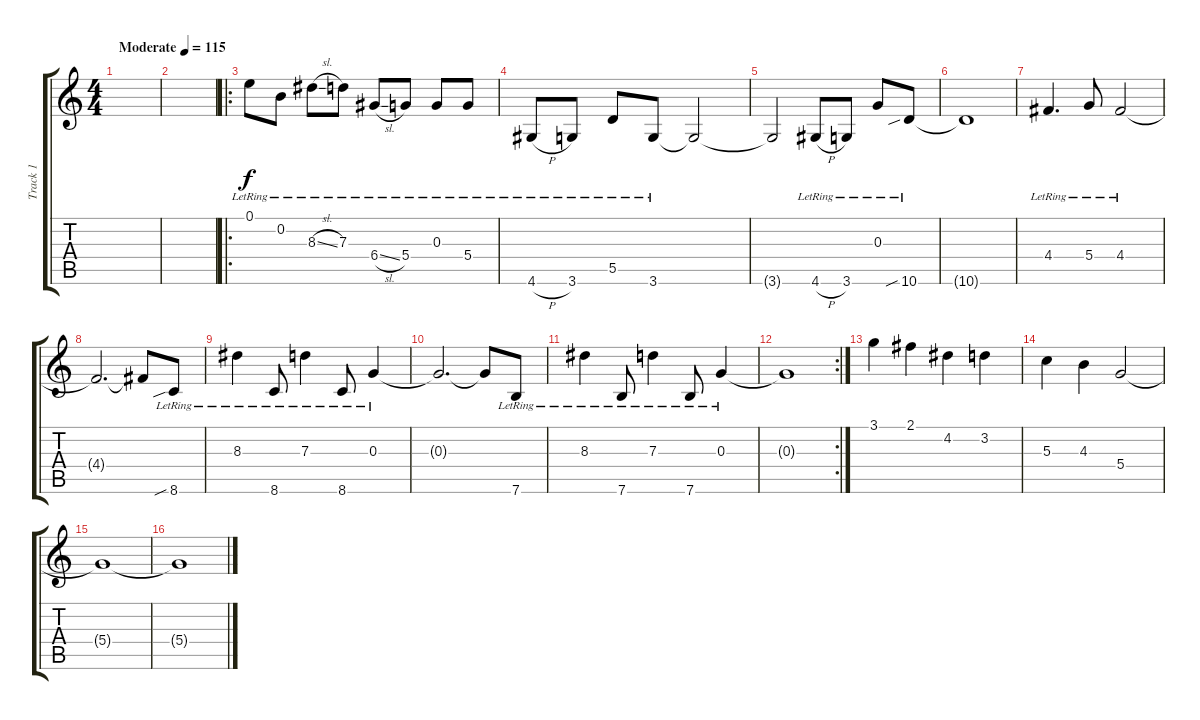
\track ("Track 1" "Track 1") {instrument acousticguitarsteel}
\staff {score tabs}
\tuning (E4 B3 G3 D3 A2 E2) {hide}
\ts (4 4)
\tempo (115 "Moderate")
\clef g2
\ks c
|
|
\ro
0.1{lr}.8 0.2{lr}.8 8.3{sl lr}.8 7.3{lr}.8 6.4{sl lr}.8 5.4{lr}.8 0.3{lr}.8 5.4{lr}.8 |
4.6{h lr}.8 3.6{lr}.8 5.5{lr}.8 3.6{lr}.8 3.6{t}.2 |
3.6{t}.2 4.6{h lr}.8 3.6{lr}.8 0.3{lr}.8 10.6{sib lr}.8 |
10.6{t}.1 |
4.4{lr}.4{d} 5.4{lr}.8 4.4{lr}.2 |
4.4{t}.2{d} 4.4{t}.8 8.6{sib lr}.8 |
8.3{lr}.4 8.6{lr}.8 7.3{lr}.4 8.6{lr}.8 0.3{lr}.4 |
0.3{t}.2{d} 0.3{t}.8 7.6{lr}.8 |
8.3{lr}.4 7.6{lr}.8 7.3{lr}.4 7.6{lr}.8 0.3{lr}.4 |
\rc 2
0.3{t}.1 |
3.1.4 2.1.4 4.2.4 3.2.4 |
5.3.4 4.3.4 5.4.2 |
5.4{t}.1 |
5.4{t}.1
